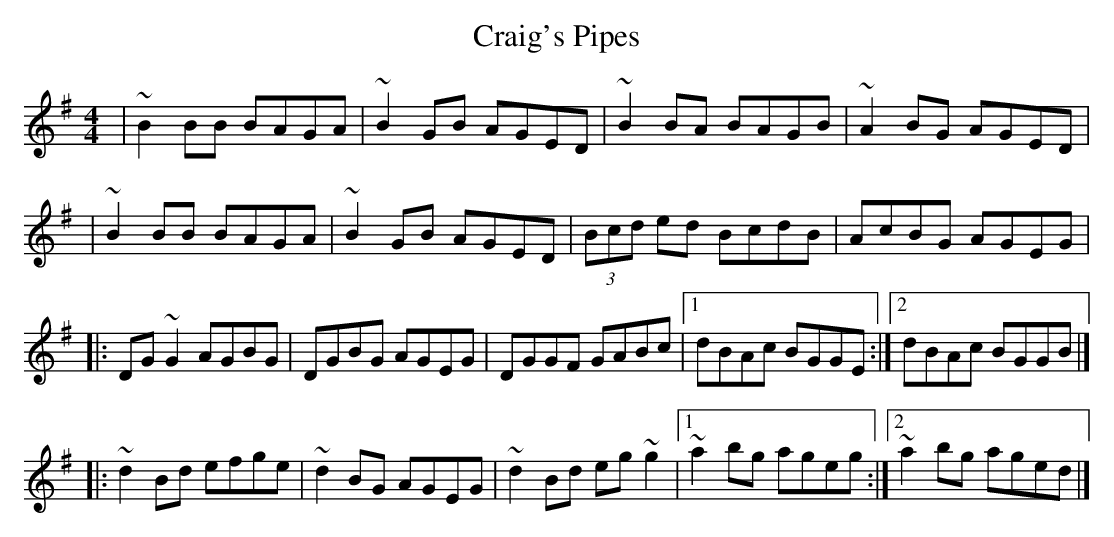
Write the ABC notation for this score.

X:1
T:Craig's Pipes
M:4/4
L:1/8
K:G
|~B2BB BAGA|~B2GB AGED|~B2BA BAGB|~A2BG AGED|
|~B2BB BAGA|~B2GB AGED|(3Bcd ed BcdB|AcBG AGEG|
|:DG~G2 AGBG|DGBG AGEG|DGGF GABc|1 dBAc BGGE:|2 dBAc BGGB|]
|:~d2Bd efge|~d2BG AGEG|~d2Bd eg~g2|1 ~a2bg ageg:|2 ~a2bg aged|]
